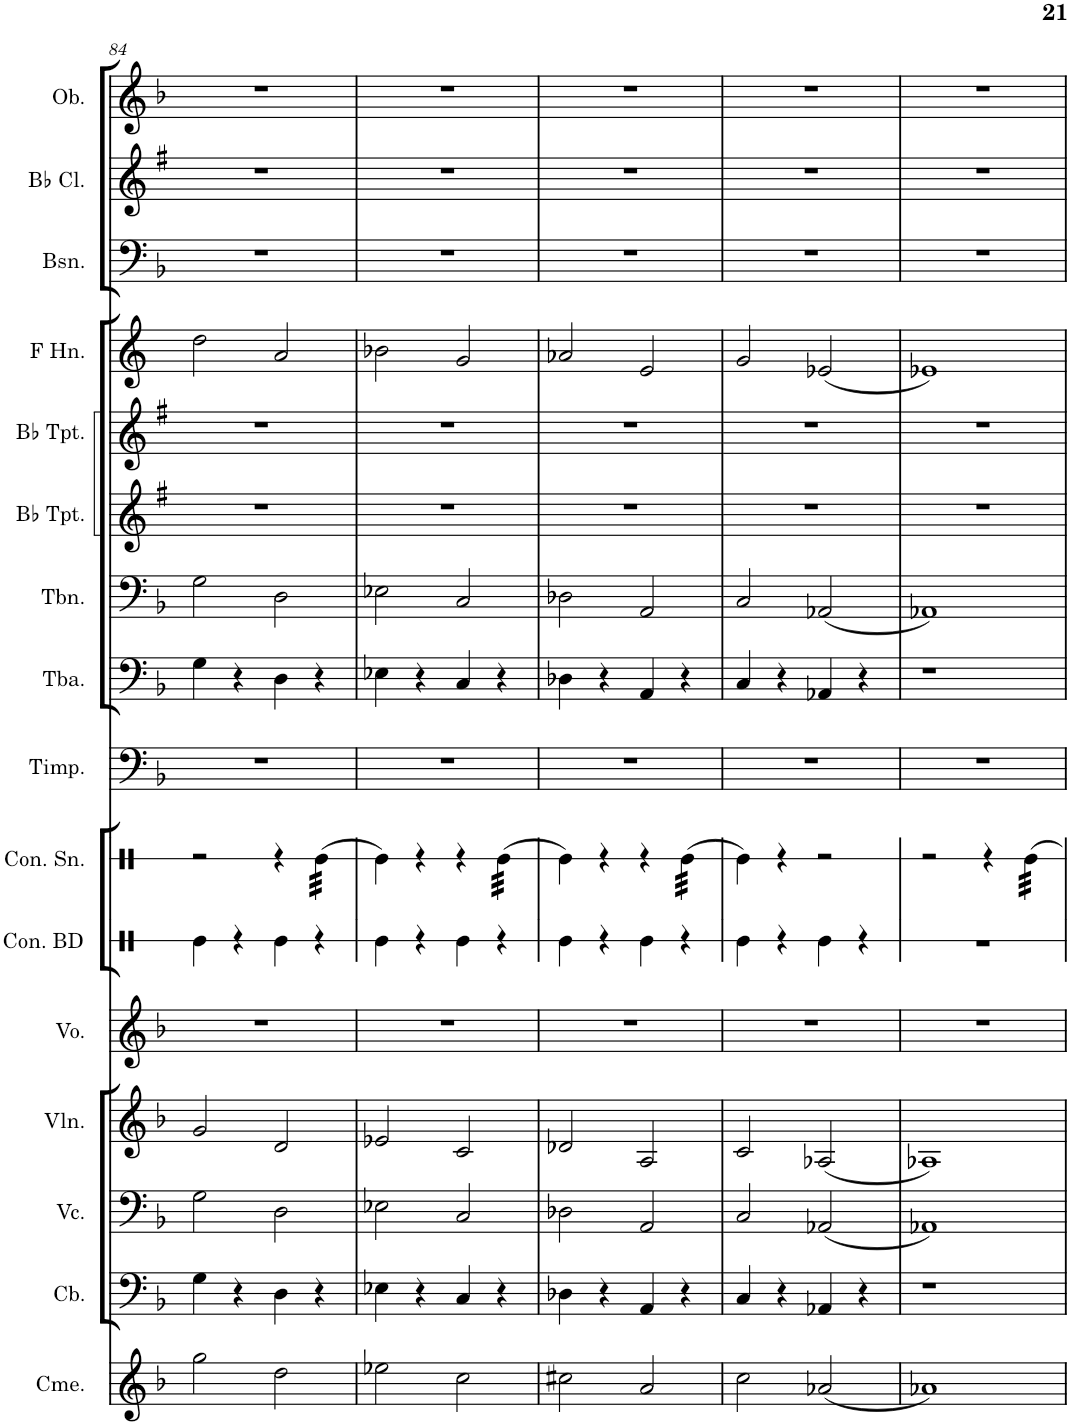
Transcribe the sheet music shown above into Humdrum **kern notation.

**kern	**kern	**kern	**kern	**kern	**kern	**kern	**kern	**kern	**kern	**kern	**kern	**kern	**kern	**kern	**kern
*part16	*part15	*part14	*part13	*part12	*part11	*part10	*part9	*part8	*part7	*part6	*part5	*part4	*part3	*part2	*part1
*staff16	*staff15	*staff14	*staff13	*staff12	*staff11	*staff10	*staff9	*staff8	*staff7	*staff6	*staff5	*staff4	*staff3	*staff2	*staff1
*I"Chimes	*I"Contrabass	*I"Violoncello	*I"Violin	*I"Voice	*I"Concert Bass Drum	*I"Concert Snare Drum	*I"Timpani	*I"Tuba	*I"Trombone	*I"Bb Trumpet	*I"Bb Trumpet	*I"Horn in F	*I"Bassoon	*I"Bb Clarinet	*I"Oboe
*I'Cme.	*I'Cb.	*I'Vc.	*I'Vln.	*I'Vo.	*I'Con. BD	*I'Con. Sn.	*I'Timp.	*I'Tba.	*I'Tbn.	*I'Bb Tpt.	*I'Bb Tpt.	*	*I'Bsn.	*I'Bb Cl.	*I'Ob.
!!LO:PB:g=z
*clefG2	*clefF4	*clefF4	*clefG2	*clefG2	*clefX	*clefX	*clefF4	*clefF4	*clefF4	*clefG2	*clefG2	*clefG2	*clefF4	*clefG2	*clefG2
*	*Trd7c12	*	*	*	*	*	*	*	*	*Trd1c2	*Trd1c2	*Trd4c7	*	*Trd1c2	*
*k[b-]	*k[b-]	*k[b-]	*k[b-]	*k[b-]	*k[]	*k[]	*k[b-]	*k[b-]	*k[b-]	*k[f#]	*k[f#]	*k[]	*k[b-]	*k[f#]	*k[b-]
*M4/4	*M4/4	*M4/4	*M4/4	*M4/4	*M4/4	*M4/4	*M4/4	*M4/4	*M4/4	*M4/4	*M4/4	*M4/4	*M4/4	*M4/4	*M4/4
=84	=84	=84	=84	=84	=84	=84	=84	=84	=84	=84	=84	=84	=84	=84	=84
2gg\	4G\	2G\	2g/	1r	4Re\	2r	1r	4G\	2G\	1r	1r	2dd\	1r	1r	1r
.	4r	.	.	.	4r	.	.	4r	.	.	.	.	.	.	.
2dd\	4D\	2D\	2d/	.	4Re\	4r	.	4D\	2D\	.	.	2a/	.	.	.
*	*	*	*	*	*	*tremolo	*	*	*	*	*	*	*	*	*
.	4r	.	.	.	4r	(32Re\LLL	.	4r	.	.	.	.	.	.	.
.	.	.	.	.	.	(32Re\	.	.	.	.	.	.	.	.	.
.	.	.	.	.	.	(32Re\	.	.	.	.	.	.	.	.	.
.	.	.	.	.	.	(32Re\	.	.	.	.	.	.	.	.	.
.	.	.	.	.	.	(32Re\	.	.	.	.	.	.	.	.	.
.	.	.	.	.	.	(32Re\	.	.	.	.	.	.	.	.	.
.	.	.	.	.	.	(32Re\	.	.	.	.	.	.	.	.	.
.	.	.	.	.	.	(32Re\JJJ	.	.	.	.	.	.	.	.	.
*	*	*	*	*	*	*Xtremolo	*	*	*	*	*	*	*	*	*
=85	=85	=85	=85	=85	=85	=85	=85	=85	=85	=85	=85	=85	=85	=85	=85
2ee-X\	4E-X\	2E-X\	2e-X/	1r	4Re\	4Re\)	1r	4E-X\	2E-X\	1r	1r	2b-X\	1r	1r	1r
.	4r	.	.	.	4r	4r	.	4r	.	.	.	.	.	.	.
2cc\	4C/	2C/	2c/	.	4Re\	4r	.	4C/	2C/	.	.	2g/	.	.	.
*	*	*	*	*	*	*tremolo	*	*	*	*	*	*	*	*	*
.	4r	.	.	.	4r	(32Re\LLL	.	4r	.	.	.	.	.	.	.
.	.	.	.	.	.	(32Re\	.	.	.	.	.	.	.	.	.
.	.	.	.	.	.	(32Re\	.	.	.	.	.	.	.	.	.
.	.	.	.	.	.	(32Re\	.	.	.	.	.	.	.	.	.
.	.	.	.	.	.	(32Re\	.	.	.	.	.	.	.	.	.
.	.	.	.	.	.	(32Re\	.	.	.	.	.	.	.	.	.
.	.	.	.	.	.	(32Re\	.	.	.	.	.	.	.	.	.
.	.	.	.	.	.	(32Re\JJJ	.	.	.	.	.	.	.	.	.
*	*	*	*	*	*	*Xtremolo	*	*	*	*	*	*	*	*	*
=86	=86	=86	=86	=86	=86	=86	=86	=86	=86	=86	=86	=86	=86	=86	=86
2cc#X\	4D-X\	2D-X\	2d-X/	1r	4Re\	4Re\)	1r	4D-X\	2D-X\	1r	1r	2a-X/	1r	1r	1r
.	4r	.	.	.	4r	4r	.	4r	.	.	.	.	.	.	.
2a/	4AA/	2AA/	2A/	.	4Re\	4r	.	4AA/	2AA/	.	.	2e/	.	.	.
*	*	*	*	*	*	*tremolo	*	*	*	*	*	*	*	*	*
.	4r	.	.	.	4r	(32Re\LLL	.	4r	.	.	.	.	.	.	.
.	.	.	.	.	.	(32Re\	.	.	.	.	.	.	.	.	.
.	.	.	.	.	.	(32Re\	.	.	.	.	.	.	.	.	.
.	.	.	.	.	.	(32Re\	.	.	.	.	.	.	.	.	.
.	.	.	.	.	.	(32Re\	.	.	.	.	.	.	.	.	.
.	.	.	.	.	.	(32Re\	.	.	.	.	.	.	.	.	.
.	.	.	.	.	.	(32Re\	.	.	.	.	.	.	.	.	.
.	.	.	.	.	.	(32Re\JJJ	.	.	.	.	.	.	.	.	.
*	*	*	*	*	*	*Xtremolo	*	*	*	*	*	*	*	*	*
=87	=87	=87	=87	=87	=87	=87	=87	=87	=87	=87	=87	=87	=87	=87	=87
2cc\	4C/	2C/	2c/	1r	4Re\	4Re\)	1r	4C/	2C/	1r	1r	2g/	1r	1r	1r
.	4r	.	.	.	4r	4r	.	4r	.	.	.	.	.	.	.
(2a-X/	4AA-X/	(2AA-X/	(2A-X/	.	4Re\	2r	.	4AA-X/	(2AA-X/	.	.	(2e-X/	.	.	.
.	4r	.	.	.	4r	.	.	4r	.	.	.	.	.	.	.
=88	=88	=88	=88	=88	=88	=88	=88	=88	=88	=88	=88	=88	=88	=88	=88
1a-X)	1r	1AA-X)	1A-X)	1r	1r	2r	1r	1r	1AA-X)	1r	1r	1e-X)	1r	1r	1r
.	.	.	.	.	.	4r	.	.	.	.	.	.	.	.	.
*	*	*	*	*	*	*tremolo	*	*	*	*	*	*	*	*	*
.	.	.	.	.	.	32Re\LLL	.	.	.	.	.	.	.	.	.
.	.	.	.	.	.	32Re\	.	.	.	.	.	.	.	.	.
.	.	.	.	.	.	32Re\	.	.	.	.	.	.	.	.	.
.	.	.	.	.	.	32Re\	.	.	.	.	.	.	.	.	.
.	.	.	.	.	.	32Re\	.	.	.	.	.	.	.	.	.
.	.	.	.	.	.	32Re\	.	.	.	.	.	.	.	.	.
.	.	.	.	.	.	32Re\	.	.	.	.	.	.	.	.	.
.	.	.	.	.	.	32Re\JJJ	.	.	.	.	.	.	.	.	.
*	*	*	*	*	*	*Xtremolo	*	*	*	*	*	*	*	*	*
=	=	=	=	=	=	=	=	=	=	=	=	=	=	=	=
*-	*-	*-	*-	*-	*-	*-	*-	*-	*-	*-	*-	*-	*-	*-	*-
